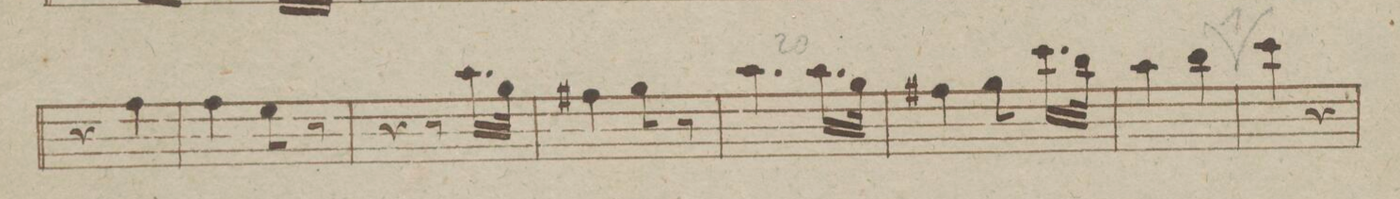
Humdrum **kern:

**kern	**dynam
*I"Clarinetto 1o. in B	*
*clefG2	*
*k[b-e-]	*
*M2/4	*
4r	.
4ee-\	.
=17	=17
4ee-\	.
8dd\	.
8r	.
=18	=18
4r	.
8r	.
16.gg\LL	.
32ff\JJk	.
=19	=19
4eeX\	.
8ff\	.
8r	.
=20	=20
4.gg\	.
16.gg\LL	.
32ff\JJk	.
=21	=21
4eeX\	.
8ff\	.
16.bb-\LL	.
32aa\JJk	.
=22	=22
4gg\	.
4aa\	.
=23	=23
4bb-\	.
4r	.
=24	=24
*-	*-
